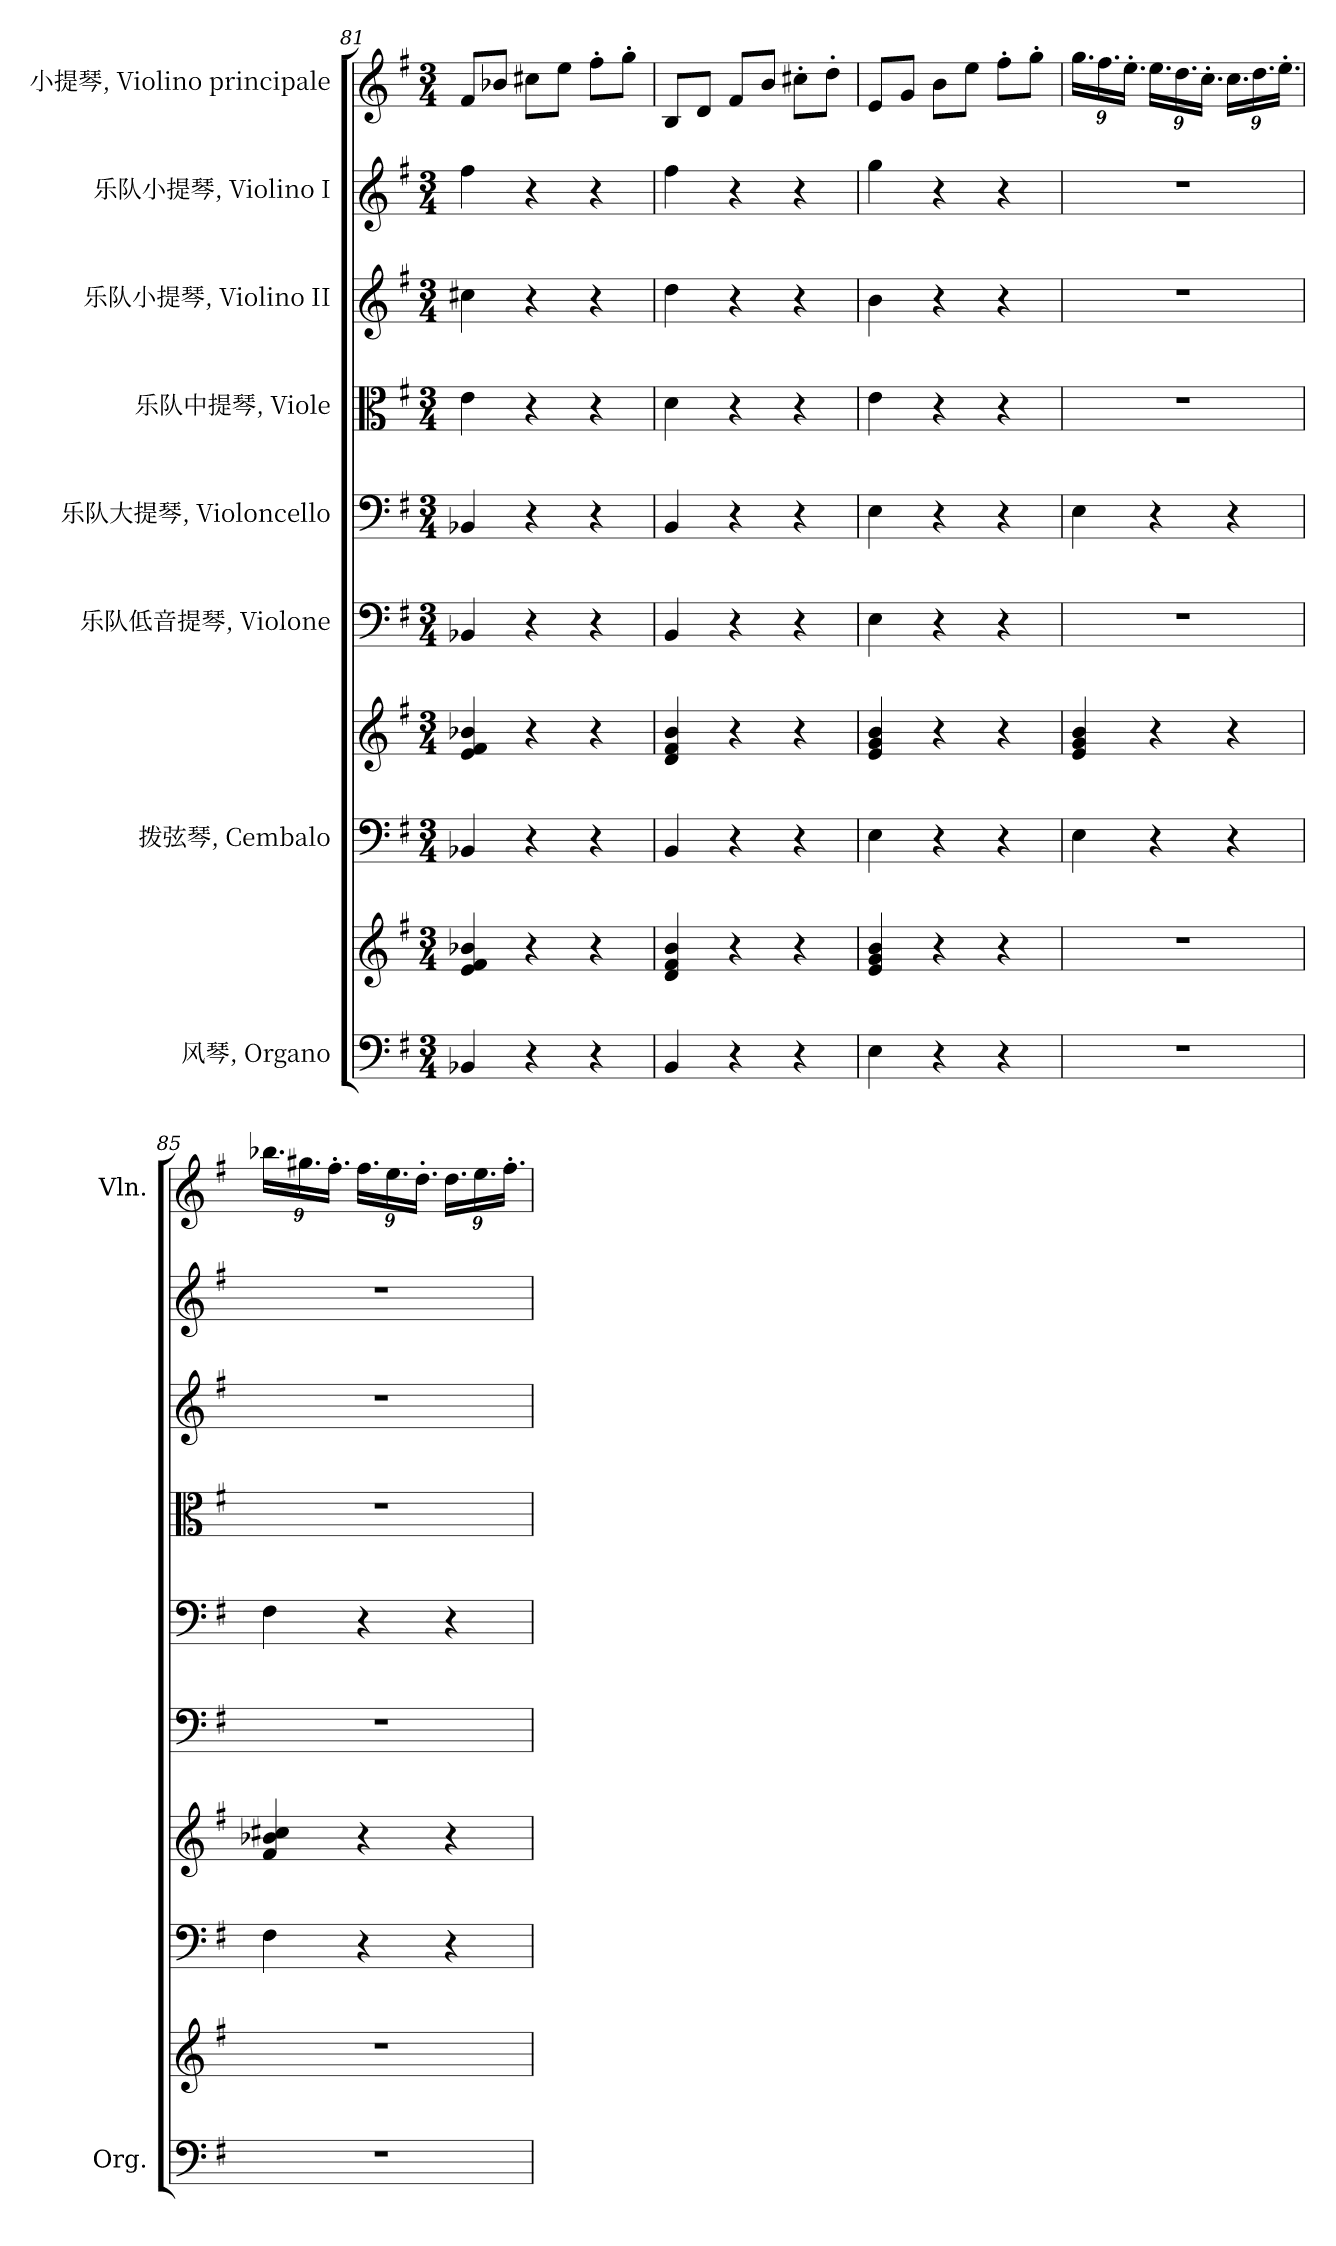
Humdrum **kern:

**kern	**kern	**kern	**kern	**kern	**kern	**kern	**kern	**kern	**kern
*part8	*part8	*part7	*part7	*part6	*part5	*part4	*part3	*part2	*part1
*staff10	*staff9	*staff8	*staff7	*staff6	*staff5	*staff4	*staff3	*staff2	*staff1
*I"风琴, Organo	*	*I"拨弦琴, Cembalo	*	*I"乐队低音提琴, Violone	*I"乐队大提琴, Violoncello	*I"乐队中提琴, Viole	*I"乐队小提琴, Violino II	*I"乐队小提琴, Violino I	*I"小提琴, Violino principale
*I'Org.	*	*	*	*	*	*	*	*	*I'Vln.
*clefF4	*clefG2	*clefF4	*clefG2	*clefF4	*clefF4	*clefC3	*clefG2	*clefG2	*clefG2
*	*	*	*	*ITrd7c12	*	*	*	*	*
*k[f#]	*k[f#]	*k[f#]	*k[f#]	*k[f#]	*k[f#]	*k[f#]	*k[f#]	*k[f#]	*k[f#]
*M3/4	*M3/4	*M3/4	*M3/4	*M3/4	*M3/4	*M3/4	*M3/4	*M3/4	*M3/4
=81	=81	=81	=81	=81	=81	=81	=81	=81	=81
4BB-X/	4e/ 4f#/ 4b-X/	4BB-X/	4e/ 4f#/ 4b-X/	4BBB-X/	4BB-X/	4e\	4cc#X\	4ff#\	8f#/L
.	.	.	.	.	.	.	.	.	8b-X/J
4r	4r	4r	4r	4r	4r	4r	4r	4r	8cc#X\L
.	.	.	.	.	.	.	.	.	8ee\J
4r	4r	4r	4r	4r	4r	4r	4r	4r	8ff#'\L
.	.	.	.	.	.	.	.	.	8gg'\J
=82	=82	=82	=82	=82	=82	=82	=82	=82	=82
4BB/	4d/ 4f#/ 4b/	4BB/	4d/ 4f#/ 4b/	4BBB/	4BB/	4d\	4dd\	4ff#\	8B/L
.	.	.	.	.	.	.	.	.	8d/J
4r	4r	4r	4r	4r	4r	4r	4r	4r	8f#/L
.	.	.	.	.	.	.	.	.	8b/J
4r	4r	4r	4r	4r	4r	4r	4r	4r	8cc#X'\L
.	.	.	.	.	.	.	.	.	8dd'\J
=83	=83	=83	=83	=83	=83	=83	=83	=83	=83
4E\	4e/ 4g/ 4b/	4E\	4e/ 4g/ 4b/	4EE\	4E\	4e\	4b\	4gg\	8e/L
.	.	.	.	.	.	.	.	.	8g/J
4r	4r	4r	4r	4r	4r	4r	4r	4r	8b\L
.	.	.	.	.	.	.	.	.	8ee\J
4r	4r	4r	4r	4r	4r	4r	4r	4r	8ff#'\L
.	.	.	.	.	.	.	.	.	8gg'\J
!!LO:PB:g=z
=84	=84	=84	=84	=84	=84	=84	=84	=84	=84
*	*	*	*	*	*	*	*	*	*Xbrackettup
2.r	2.r	4E\	4e/ 4g/ 4b/	2.r	4E\	2.r	2.r	2.r	18.gg\LL
.	.	.	.	.	.	.	.	.	18.ff#\
.	.	.	.	.	.	.	.	.	18.ee'\JJ
.	.	4r	4r	.	4r	.	.	.	18.ee\LL
.	.	.	.	.	.	.	.	.	18.dd\
.	.	.	.	.	.	.	.	.	18.cc'\JJ
.	.	4r	4r	.	4r	.	.	.	18.cc\LL
.	.	.	.	.	.	.	.	.	18.dd\
.	.	.	.	.	.	.	.	.	18.ee'\JJ
=85	=85	=85	=85	=85	=85	=85	=85	=85	=85
2.r	2.r	4F#\	4f#/ 4b-X/ 4cc#X/	2.r	4F#\	2.r	2.r	2.r	18.bb-X\LL
.	.	.	.	.	.	.	.	.	18.gg#X\
.	.	.	.	.	.	.	.	.	18.ff#'\JJ
.	.	4r	4r	.	4r	.	.	.	18.ff#\LL
.	.	.	.	.	.	.	.	.	18.ee\
.	.	.	.	.	.	.	.	.	18.dd'\JJ
.	.	4r	4r	.	4r	.	.	.	18.dd\LL
.	.	.	.	.	.	.	.	.	18.ee\
.	.	.	.	.	.	.	.	.	18.ff#'\JJ
=	=	=	=	=	=	=	=	=	=
*-	*-	*-	*-	*-	*-	*-	*-	*-	*-
